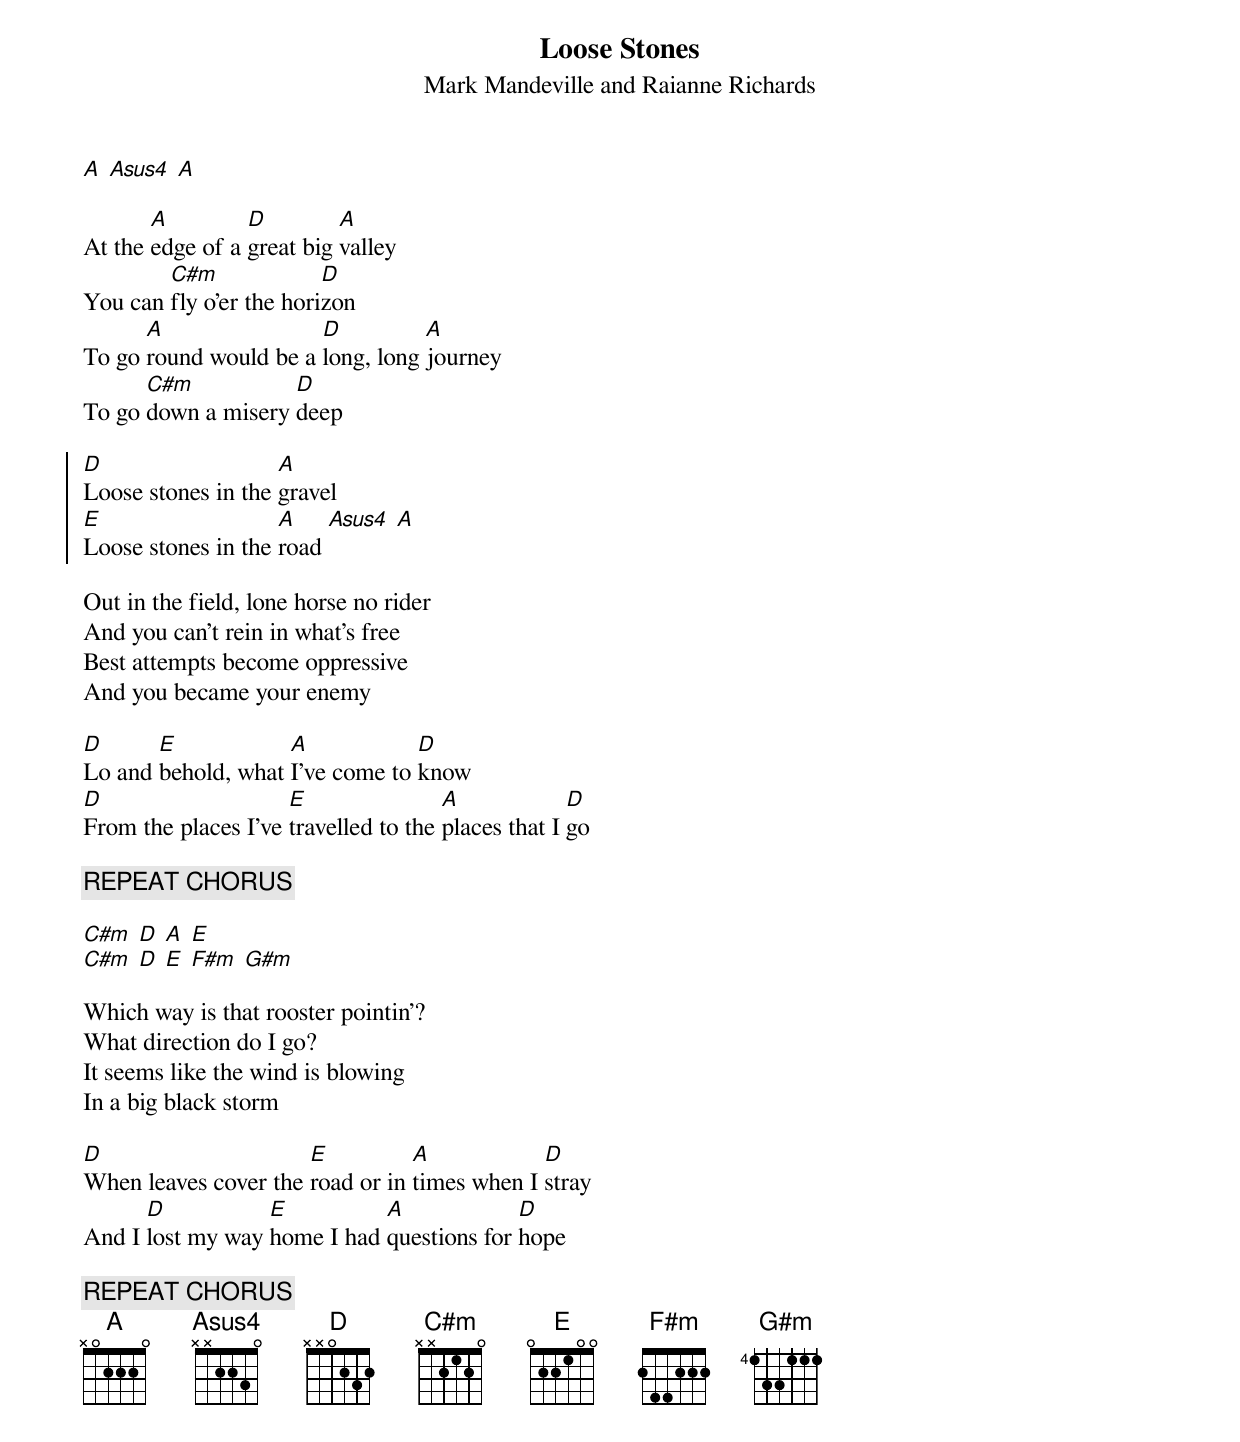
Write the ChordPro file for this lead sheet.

{t: Loose Stones}
{st: Mark Mandeville and Raianne Richards}

[A] [Asus4] [A]

At the [A]edge of a [D]great big [A]valley
You can [C#m]fly o'er the hori[D]zon
To go [A]round would be a [D]long, long [A]journey
To go [C#m]down a misery [D]deep

{soc}
[D]Loose stones in the [A]gravel
[E]Loose stones in the [A]road [Asus4] [A]
{eoc}

Out in the field, lone horse no rider
And you can't rein in what's free
Best attempts become oppressive
And you became your enemy

[D]Lo and [E]behold, what [A]I've come to [D]know
[D]From the places I've [E]travelled to the [A]places that I [D]go

{c: REPEAT CHORUS}

[C#m] [D] [A] [E]
[C#m] [D] [E] [F#m] [G#m]

Which way is that rooster pointin'?
What direction do I go?
It seems like the wind is blowing
In a big black storm

[D]When leaves cover the [E]road or in [A]times when I [D]stray
And I [D]lost my way [E]home I had [A]questions for [D]hope

{c: REPEAT CHORUS}
